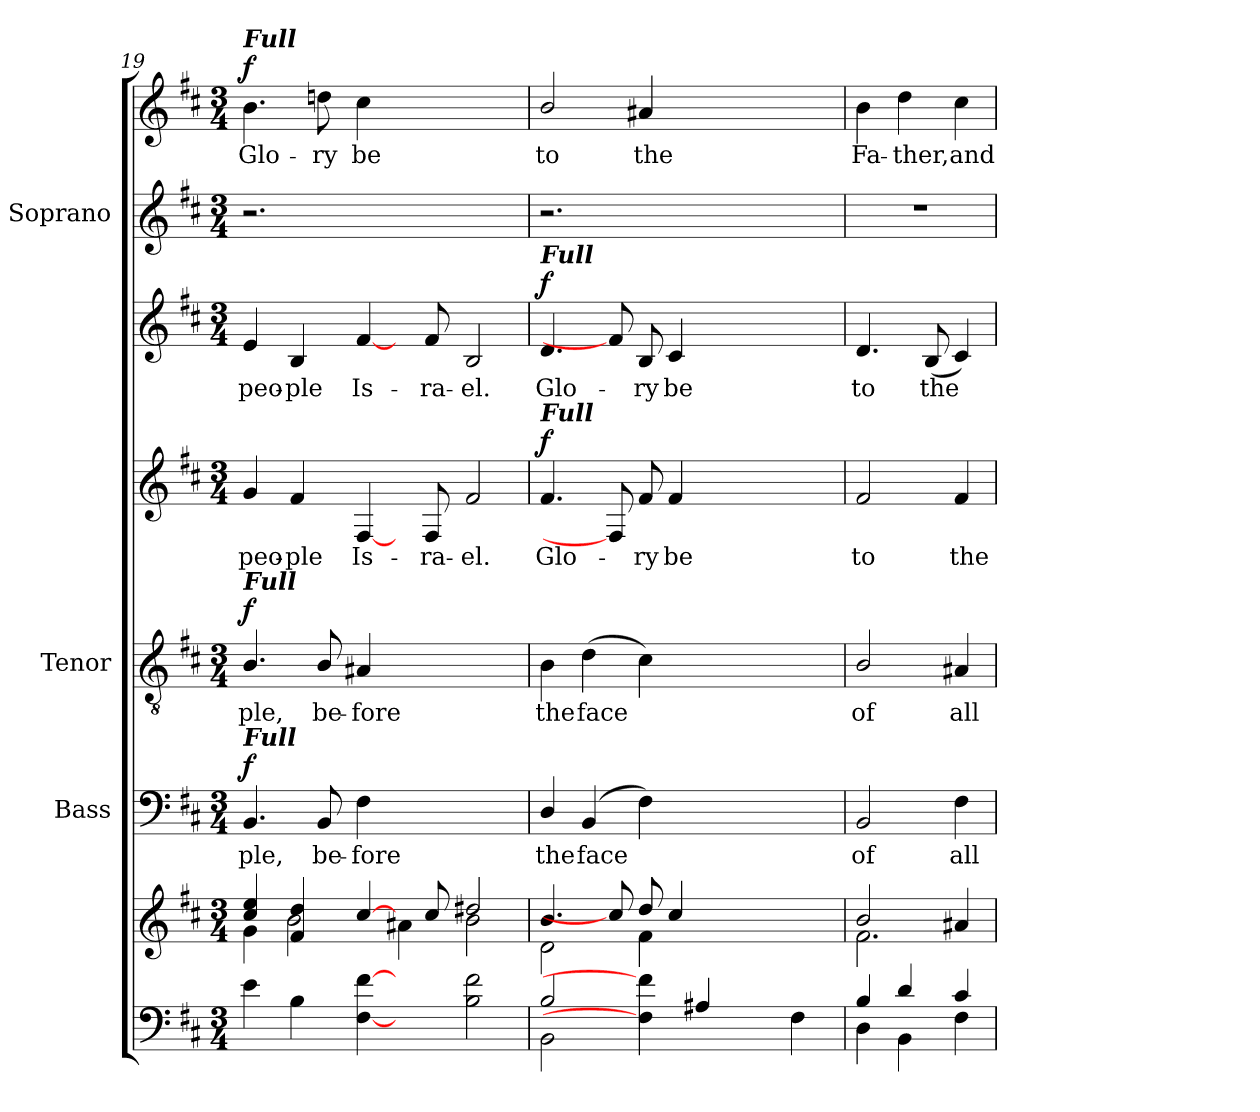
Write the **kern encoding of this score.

**kern	**kern	**kern	**text	**dynam	**kern	**text	**dynam	**kern	**text	**dynam	**kern	**text	**dynam	**kern	**kern	**text	**dynam
*part7	*part6	*part5	*part5	*part5	*part4	*part4	*part4	*part3	*part3	*part3	*part2	*part2	*part2	*part1	*part1	*part1	*part1
*staff8	*staff7	*staff6	*staff6	*staff6	*staff5	*staff5	*staff5	*staff4	*staff4	*staff4	*staff3	*staff3	*staff3	*staff2	*staff1	*staff1	*staff1/2
*	*	*I"Bass	*	*	*I"Tenor	*	*	*	*	*	*	*	*	*I"Soprano	*	*	*
*	*	*I'B	*	*	*I'T	*	*	*	*	*	*	*	*	*I'S	*	*	*
!!LO:LB:g=z
*clefF4	*clefG2	*clefF4	*	*	*clefGv2	*	*	*clefG2	*	*	*clefG2	*	*	*clefG2	*clefG2	*	*
*k[f#c#]	*k[f#c#]	*k[f#c#]	*	*	*k[f#c#]	*	*	*k[f#c#]	*	*	*k[f#c#]	*	*	*k[f#c#]	*k[f#c#]	*	*
*D:	*D:	*D:	*	*	*D:	*	*	*D:	*	*	*D:	*	*	*D:	*D:	*	*
*M3/4	*M3/4	*M3/4	*	*	*M3/4	*	*	*M3/4	*	*	*M3/4	*	*	*M3/4	*M3/4	*	*
=19	=19	=19	=19	=19	=19	=19	=19	=19	=19	=19	=19	=19	=19	=19	=19	=19	=19
*^	*^	*	*	*	*	*	*	*	*	*	*	*	*	*	*	*	*
!	!	!	!	!	!	!	!	!	!	!	!	!	!	!	!	!	!LO:TX:a:Bi:t=Full	!	!
!	!	!	!	!	!	!	!LO:TX:a:Bi:t=Full	!	!	!	!	!	!	!	!	!	!	!	!
!	!	!	!	!LO:TX:a:Bi:t=Full	!	!	!	!	!	!	!	!	!	!	!	!	!	!	!
!	!	!	!	!	!LO:LY:b	!LO:DY:b	!	!LO:LY:b	!LO:DY:b	!	!LO:LY:b	!	!	!LO:LY:b	!	!	!	!LO:LY:b	!LO:DY:b
4e\	2.ryy	4cc#/ 4ee/	4g\	4.BB/	-ple,	f	4.B/	-ple,	f	4g/	peo-	.	4e/	peo-	.	2.r	4.b\	Glo-	f
!	!	!	!	!	!	!	!	!	!	!	!LO:LY:b	!	!	!LO:LY:b	!	!	!	!	!
4B\	.	4f#/ 4dd/	2b\	.	.	.	.	.	.	4f#/	-ple	.	4B/	-ple	.	.	.	.	.
!	!	!	!	!	!LO:LY:b	!	!	!LO:LY:b	!	!	!	!	!	!	!	!	!	!LO:LY:b	!
.	.	.	.	8BB/	be-	.	8B/	be-	.	.	.	.	.	.	.	.	8ddn\	-ry	.
!	!	!	!	!	!LO:LY:b	!	!	!LO:LY:b	!	!	!LO:LY:b	!	!	!LO:LY:b	!	!	!	!LO:LY:b	!
[4F#\ [4f#\	.	[4cc#/	.	4F#\	-fore	.	4A#X/	-fore	.	[4F#/	Is-	.	[4f#/	Is-	.	.	4cc#\	be	.
4ryy	2.ryy	8ryy	4a#X\	2.ryy	.	.	2.ryy	.	.	8ryy	.	.	8ryy	.	.	2.ryy	2.ryy	.	.
!	!	!	!	!	!	!	!	!	!	!	!LO:LY:b	!	!	!LO:LY:b	!	!	!	!	!
.	.	8cc#/	.	.	.	.	.	.	.	8F#/	-ra-	.	8f#/	-ra-	.	.	.	.	.
!	!	!	!	!	!	!	!	!	!	!	!LO:LY:b	!	!	!LO:LY:b	!	!	!	!	!
2B\ 2f#\	.	2dd#X/	2b\	.	.	.	.	.	.	2f#/	-el.	.	2B/	-el.	.	.	.	.	.
=20	=20	=20	=20	=20	=20	=20	=20	=20	=20	=20	=20	=20	=20	=20	=20	=20	=20	=20	=20
!	!	!	!	!	!	!	!	!	!	!	!	!	!LO:TX:a:Bi:t=Full	!	!	!	!	!	!
!	!	!	!	!	!	!	!	!	!	!LO:TX:a:Bi:t=Full	!	!	!	!	!	!	!	!	!
!	!	!	!	!	!LO:LY:b	!	!	!LO:LY:b	!	!	!LO:LY:b	!LO:DY:b	!	!LO:LY:b	!LO:DY:b	!	!	!LO:LY:b	!
2B/	2BB\	4.b/	2d\	4D/	the	.	4B\	the	.	4.f#/	Glo-	f	4.d/	Glo-	f	2.r	2b/	to	.
!	!	!	!	!	!LO:LY:b	!	!	!LO:LY:b	!	!	!	!	!	!	!	!	!	!	!
.	.	.	.	(<4BB/	face	.	(>4d\	face	.	.	.	.	.	.	.	.	.	.	.
.	.	8cc#/]	.	.	.	.	.	.	.	8F#/]	.	.	8f#/]	.	.	.	.	.	.
!	!	!	!	!	!	!	!	!	!	!	!LO:LY:b	!	!	!LO:LY:b	!	!	!	!LO:LY:b	!
4F#\] 4f#\]	2.ryy	8dd/	4f#\	4F#\)	.	.	4c#\)	.	.	8f#/	-ry	.	8B/	-ry	.	.	4a#X/	the	.
!	!	!	!	!	!	!	!	!	!	!	!LO:LY:b	!	!	!LO:LY:b	!	!	!	!	!
.	.	4cc#/	.	.	.	.	.	.	.	4f#/	be	.	4c#/	be	.	.	.	.	.
4A#X/	.	.	2ryy	2.ryy	.	.	2.ryy	.	.	.	.	.	.	.	.	2.ryy	2.ryy	.	.
.	.	2ryy	.	.	.	.	.	.	.	2ryy	.	.	2ryy	.	.	.	.	.	.
2ryy	.	.	.	.	.	.	.	.	.	.	.	.	.	.	.	.	.	.	.
.	4F#\	.	8ryy	.	.	.	.	.	.	.	.	.	.	.	.	.	.	.	.
.	.	8ryy	8ryy	.	.	.	.	.	.	8ryy	.	.	8ryy	.	.	.	.	.	.
=21	=21	=21	=21	=21	=21	=21	=21	=21	=21	=21	=21	=21	=21	=21	=21	=21	=21	=21	=21
!	!	!	!	!	!LO:LY:b	!	!	!LO:LY:b	!	!	!LO:LY:b	!	!	!LO:LY:b	!	!	!	!LO:LY:b	!
4B/	4D\	2b/	2.f#\	2BB/	of	.	2B/	of	.	2f#/	to	.	4.d/	to	.	2.r	4b\	Fa-	.
!	!	!	!	!	!	!	!	!	!	!	!	!	!	!	!	!	!	!LO:LY:b	!
4d/	4BB\	.	.	.	.	.	.	.	.	.	.	.	.	.	.	.	4dd\	-ther,	.
!	!	!	!	!	!	!	!	!	!	!	!	!	!	!LO:LY:b	!	!	!	!	!
.	.	.	.	.	.	.	.	.	.	.	.	.	(<8B/	the	.	.	.	.	.
!	!	!	!	!	!LO:LY:b	!	!	!LO:LY:b	!	!	!LO:LY:b	!	!	!	!	!	!	!LO:LY:b	!
4c#/	4F#\	4a#X/	.	4F#\	all	.	4A#X/	all	.	4f#/	the	.	4c#/)	.	.	.	4cc#\	and	.
*v	*v	*	*	*	*	*	*	*	*	*	*	*	*	*	*	*	*	*	*
*	*v	*v	*	*	*	*	*	*	*	*	*	*	*	*	*	*	*	*
=	=	=	=	=	=	=	=	=	=	=	=	=	=	=	=	=	=
*-	*-	*-	*-	*-	*-	*-	*-	*-	*-	*-	*-	*-	*-	*-	*-	*-	*-
